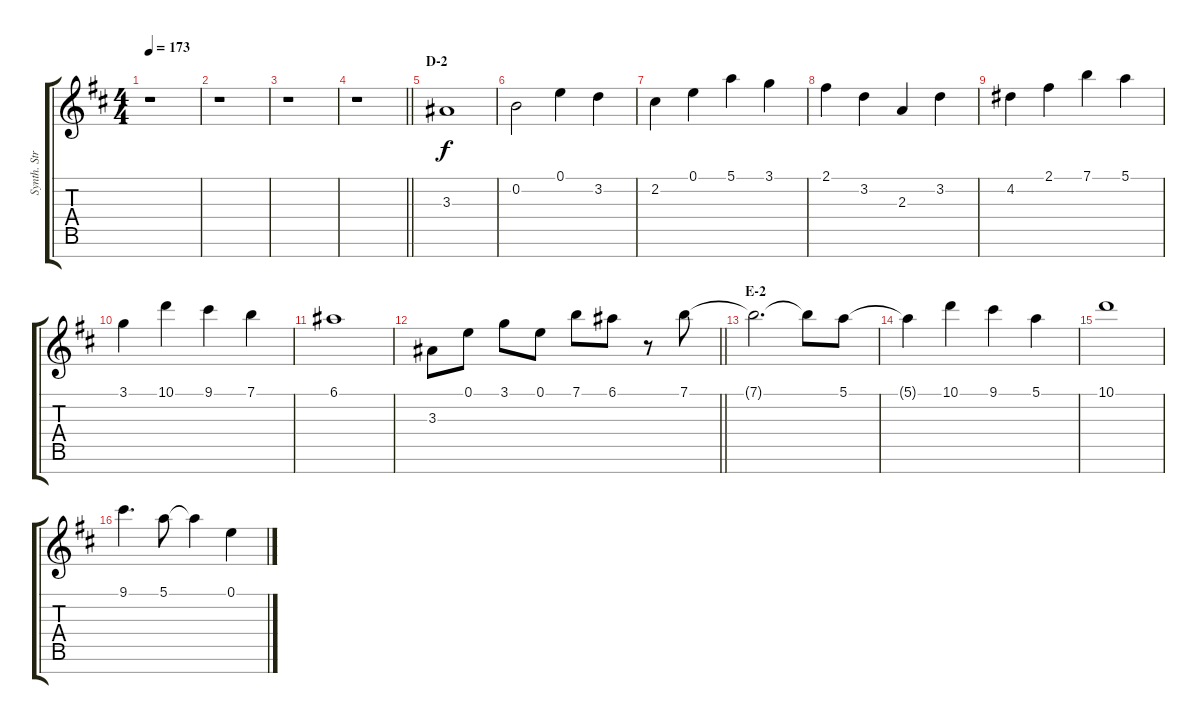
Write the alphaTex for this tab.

\track ("Synth. Strings" "Synth. Str") {instrument stringensemble1}
\staff {score tabs}
\tuning (E5 B4 G4 D4 A3 E3 B2) {hide}
\ts (4 4)
\tempo 173
\clef g2
\ks d
r.1{dy f} |
r.1 |
r.1 |
\barLineRight lightlight
r.1 |
\section ("" "D-2")
3.3.1 |
0.2.2 0.1.4 3.2.4 |
2.2.4 0.1.4 5.1.4 3.1.4 |
2.1.4 3.2.4 2.3.4 3.2.4 |
4.2.4 2.1.4 7.1.4 5.1.4 |
3.1.4 10.1.4 9.1.4 7.1.4 |
6.1.1 |
\barLineRight lightlight
3.3.8 0.1.8 3.1.8 0.1.8 7.1.8 6.1.8 r.8 7.1.8 |
\section ("" "E-2")
7.1{t}.2{d} 7.1{t}.8 5.1.8 |
5.1{t}.4 10.1.4 9.1.4 5.1.4 |
10.1.1 |
9.1.4{d} 5.1.8 5.1{t}.4 0.1.4
